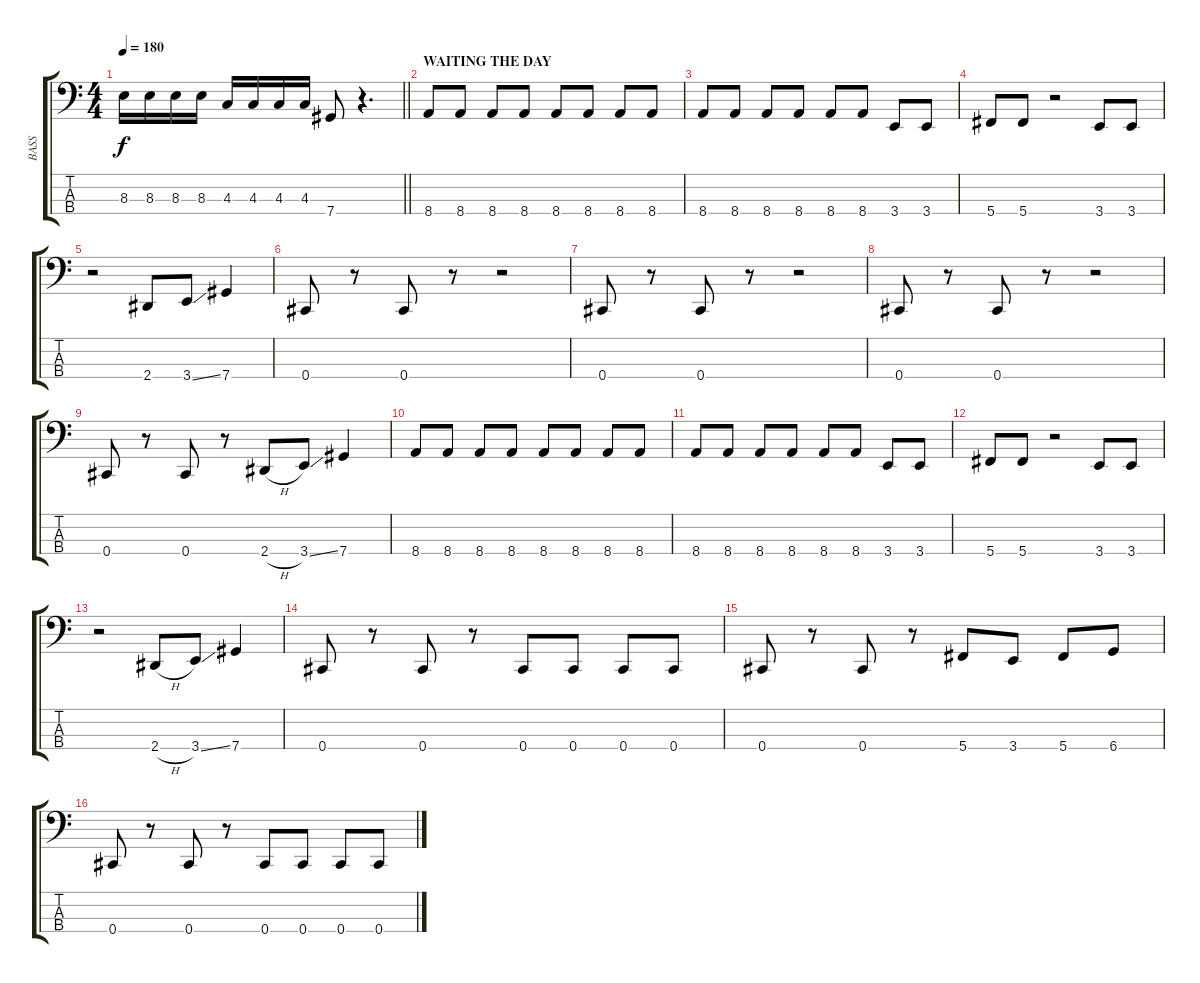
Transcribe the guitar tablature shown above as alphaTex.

\track ("BASS" "BASS") {instrument electricbassfinger}
\staff {score tabs}
\tuning (Gb2 Db2 Ab1 Db1) {hide}
\ts (4 4)
\tempo 180
\clef f4
\barLineRight lightlight
\ks c
8.3.16{dy f} 8.3.16 8.3.16 8.3.16 4.3.16 4.3.16 4.3.16 4.3.16 7.4.8 r.4{d} |
\section ("" "WAITING THE DAY")
8.4.8 8.4.8 8.4.8 8.4.8 8.4.8 8.4.8 8.4.8 8.4.8 |
8.4.8 8.4.8 8.4.8 8.4.8 8.4.8 8.4.8 3.4.8 3.4.8 |
5.4.8 5.4.8 r.2 3.4.8 3.4.8 |
r.2 2.4.8 3.4{ss}.8 7.4.4 |
0.4.8 r.8 0.4.8 r.8 r.2 |
0.4.8 r.8 0.4.8 r.8 r.2 |
0.4.8 r.8 0.4.8 r.8 r.2 |
0.4.8 r.8 0.4.8 r.8 2.4{h}.8 3.4{ss}.8 7.4.4 |
8.4.8 8.4.8 8.4.8 8.4.8 8.4.8 8.4.8 8.4.8 8.4.8 |
8.4.8 8.4.8 8.4.8 8.4.8 8.4.8 8.4.8 3.4.8 3.4.8 |
5.4.8 5.4.8 r.2 3.4.8 3.4.8 |
r.2 2.4{h}.8 3.4{ss}.8 7.4.4 |
0.4.8 r.8 0.4.8 r.8 0.4.8 0.4.8 0.4.8 0.4.8 |
0.4.8 r.8 0.4.8 r.8 5.4.8 3.4.8 5.4.8 6.4.8 |
0.4.8 r.8 0.4.8 r.8 0.4.8 0.4.8 0.4.8 0.4.8
